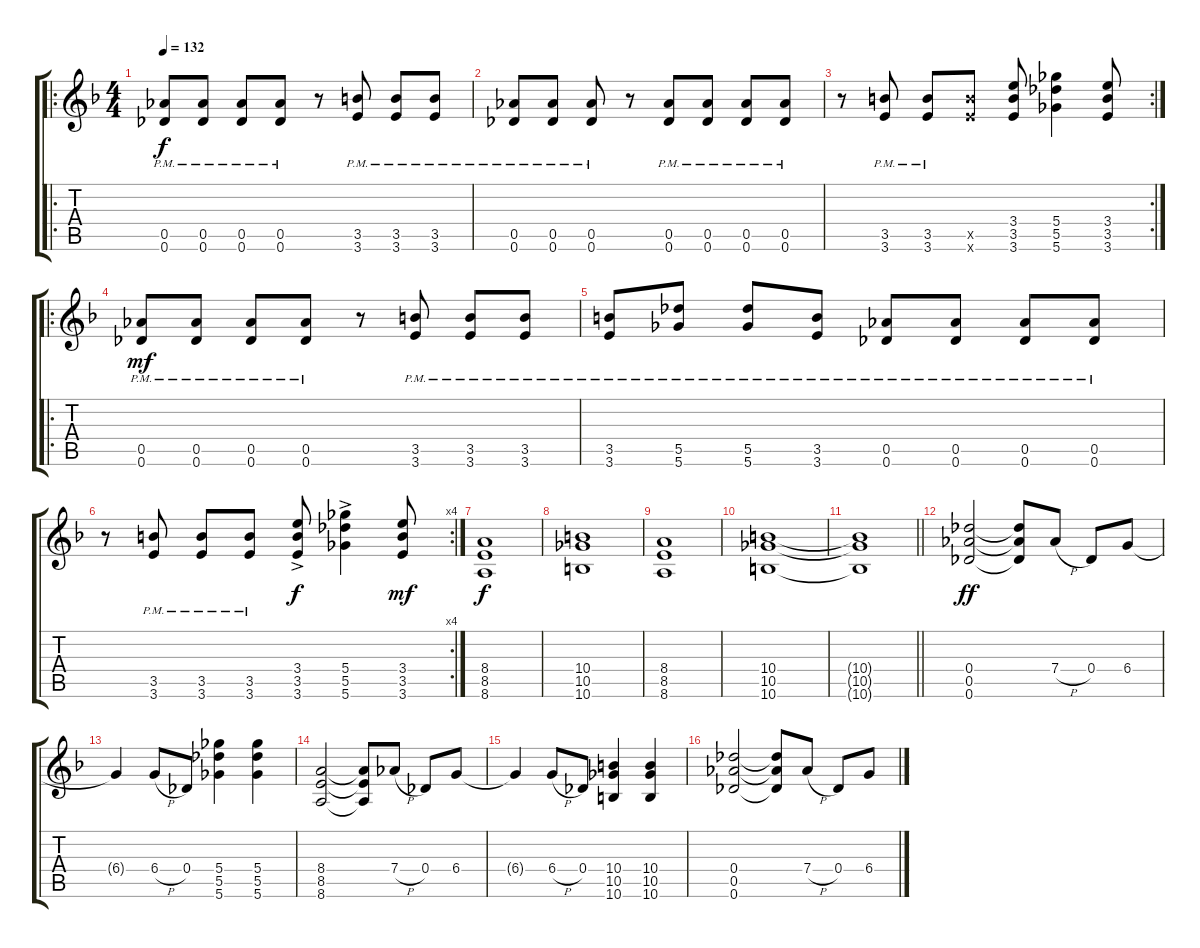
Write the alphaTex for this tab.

\track (" " " ") {instrument distortionguitar}
\staff {score tabs}
\tuning (Eb4 Bb3 Gb3 Db3 Ab2 Db2) {hide}
\ro
\ts (4 4)
\tempo 132
\clef g2
\ks f
(0.5{pm} 0.6{pm}).8{ot 8vb dy f} (0.5{pm} 0.6{pm}).8{ot 8vb} (0.5{pm} 0.6{pm}).8{ot 8vb} (0.5{pm} 0.6{pm}).8{ot 8vb} r.8 (3.5{pm} 3.6{pm}).8{ot 8vb} (3.5{pm} 3.6{pm}).8{ot 8vb} (3.5{pm} 3.6{pm}).8{ot 8vb} |
(0.5{pm} 0.6{pm}).8{ot 8vb} (0.5{pm} 0.6{pm}).8{ot 8vb} (0.5{pm} 0.6{pm}).8{ot 8vb} r.8 (0.5{pm} 0.6{pm}).8{ot 8vb} (0.5{pm} 0.6{pm}).8{ot 8vb} (0.5{pm} 0.6{pm}).8{ot 8vb} (0.5{pm} 0.6{pm}).8{ot 8vb} |
\rc 2
r.8 (3.5{pm} 3.6{pm}).8{ot 8vb} (3.5{pm} 3.6{pm}).8{ot 8vb} (3.5{x} 3.6{x}).8{ot 8vb} (3.4 3.5 3.6).8{ot 8vb} (5.4 5.5 5.6).4{ot 8vb} (3.4 3.5 3.6).8{ot 8vb} |
\ro
(0.5{pm} 0.6{pm}).8{ot 8vb dy mf} (0.5{pm} 0.6{pm}).8{ot 8vb} (0.5{pm} 0.6{pm}).8{ot 8vb} (0.5{pm} 0.6{pm}).8{ot 8vb} r.8 (3.5{pm} 3.6{pm}).8{ot 8vb} (3.5{pm} 3.6{pm}).8{ot 8vb} (3.5{pm} 3.6{pm}).8{ot 8vb} |
(3.5{pm} 3.6{pm}).8{ot 8vb} (5.5{pm} 5.6{pm}).8{ot 8vb} (5.5{pm} 5.6{pm}).8{ot 8vb} (3.5{pm} 3.6{pm}).8{ot 8vb} (0.5{pm} 0.6{pm}).8{ot 8vb} (0.5{pm} 0.6{pm}).8{ot 8vb} (0.5{pm} 0.6{pm}).8{ot 8vb} (0.5{pm} 0.6{pm}).8{ot 8vb} |
\rc 4
r.8 (3.5{pm} 3.6{pm}).8{ot 8vb} (3.5{pm} 3.6{pm}).8{ot 8vb} (3.5{pm} 3.6{pm}).8{ot 8vb} (3.4{ac} 3.5{ac} 3.6{ac}).8{ot 8vb dy f} (5.4{ac} 5.5{ac} 5.6{ac}).4{ot 8vb} (3.4 3.5 3.6).8{ot 8vb dy mf} |
(8.4 8.5 8.6).1{dy f} |
(10.4 10.5 10.6).1 |
(8.4 8.5 8.6).1 |
(10.4 10.5 10.6).1 |
\barLineRight lightlight
(10.4{t} 10.5{t} 10.6{t}).1 |
(0.4 0.5 0.6).2{ot 8vb dy ff} (0.4{t} 0.5{t} 0.6{t}).8{ot 8vb} 7.4{h}.8 0.4.8 6.4.8 |
6.4{t}.4 6.4{h}.8 0.4.8 (5.4 5.5 5.6).4{ot 8vb} (5.4 5.5 5.6).4{ot 8vb} |
(8.4 8.5 8.6).2 (8.4{t} 8.5{t} 8.6{t}).8 7.4{h}.8 0.4.8 6.4.8 |
6.4{t}.4 6.4{h}.8 0.4.8 (10.4 10.5 10.6).4 (10.4 10.5 10.6).4 |
(0.4 0.5 0.6).2{ot 8vb} (0.4{t} 0.5{t} 0.6{t}).8{ot 8vb} 7.4{h}.8 0.4.8 6.4.8
